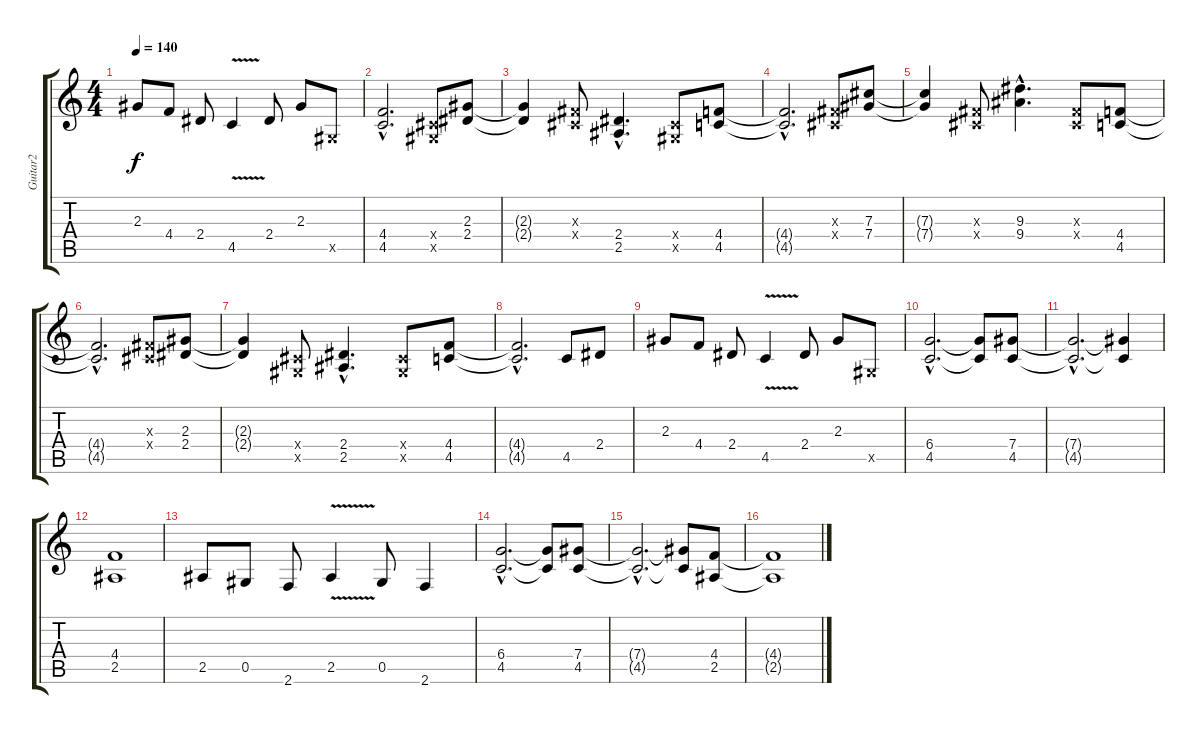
\track ("Guitar2" "Guitar2") {instrument overdrivenguitar}
\staff {score tabs}
\tuning (Eb4 Bb3 Gb3 Db3 Ab2 Eb2) {hide}
\ts (4 4)
\tempo 140
\clef g2
\ks c
2.3.8{dy f} 4.4.8 2.4.8 4.5{v}.4 2.4.8 2.3.8 0.5{x}.8 |
(4.4{hac} 4.5{hac}).2{d} (0.4{x} 0.5{x}).8 (2.3 2.4).8 |
(2.3{t} 2.4{t}).4 (0.3{x} 0.4{x}).8 (2.4{hac} 2.5{hac}).4{d} (0.4{x} 0.5{x}).8 (4.4 4.5).8 |
(4.4{hac t} 4.5{hac t}).2{d} (0.3{x} 0.4{x}).8 (7.3 7.4).8 |
(7.3{t} 7.4{t}).4 (0.3{x} 0.4{x}).8 (9.3{hac} 9.4{hac}).4{d} (0.3{x} 0.4{x}).8 (4.4 4.5).8 |
(4.4{hac t} 4.5{hac t}).2{d} (0.3{x} 0.4{x}).8 (2.3 2.4).8 |
(2.3{t} 2.4{t}).4 (0.4{x} 0.5{x}).8 (2.4{hac} 2.5{hac}).4{d} (0.4{x} 0.5{x}).8 (4.4 4.5).8 |
(4.4{hac t} 4.5{hac t}).2{d} 4.5.8 2.4.8 |
2.3.8 4.4.8 2.4.8 4.5{v}.4 2.4.8 2.3.8 0.5{x}.8 |
(6.4{hac} 4.5{hac}).2{d} (6.4{t} 4.5{t}).8 (7.4 4.5).8 |
(7.4{hac t} 4.5{hac t}).2{d} (7.4{t} 4.5{t}).4 |
(4.4 2.5).1 |
2.5.8 0.5.8 2.6.8 2.5{v}.4 0.5.8 2.6.4 |
(6.4{hac} 4.5{hac}).2{d} (6.4{t} 4.5{t}).8 (7.4 4.5).8 |
(7.4{hac t} 4.5{hac t}).2{d} (7.4{t} 4.5{t}).8 (4.4 2.5).8 |
(4.4{t} 2.5{t}).1
